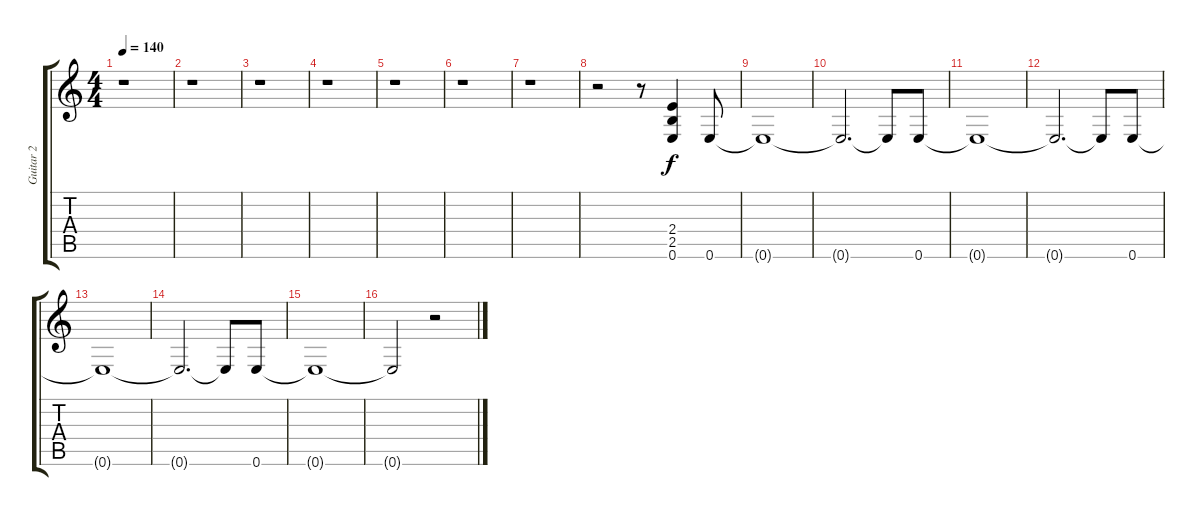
\track ("Guitar 2            " "Guitar 2  ") {instrument electricguitarclean}
\staff {score tabs}
\tuning (E4 B3 G3 D3 A2 E2) {hide}
\ts (4 4)
\tempo 140
\clef g2
\ks c
r.1{dy f instrument electricguitarclean} |
r.1 |
r.1 |
r.1 |
r.1 |
r.1 |
r.1 |
r.2 r.8 (2.4 2.5 0.6).4 0.6.8 |
0.6{t}.1 |
0.6{t}.2{d} 0.6{t}.8 0.6.8 |
0.6{t}.1 |
0.6{t}.2{d} 0.6{t}.8 0.6.8 |
0.6{t}.1 |
0.6{t}.2{d} 0.6{t}.8 0.6.8 |
0.6{t}.1 |
0.6{t}.2 r.2
